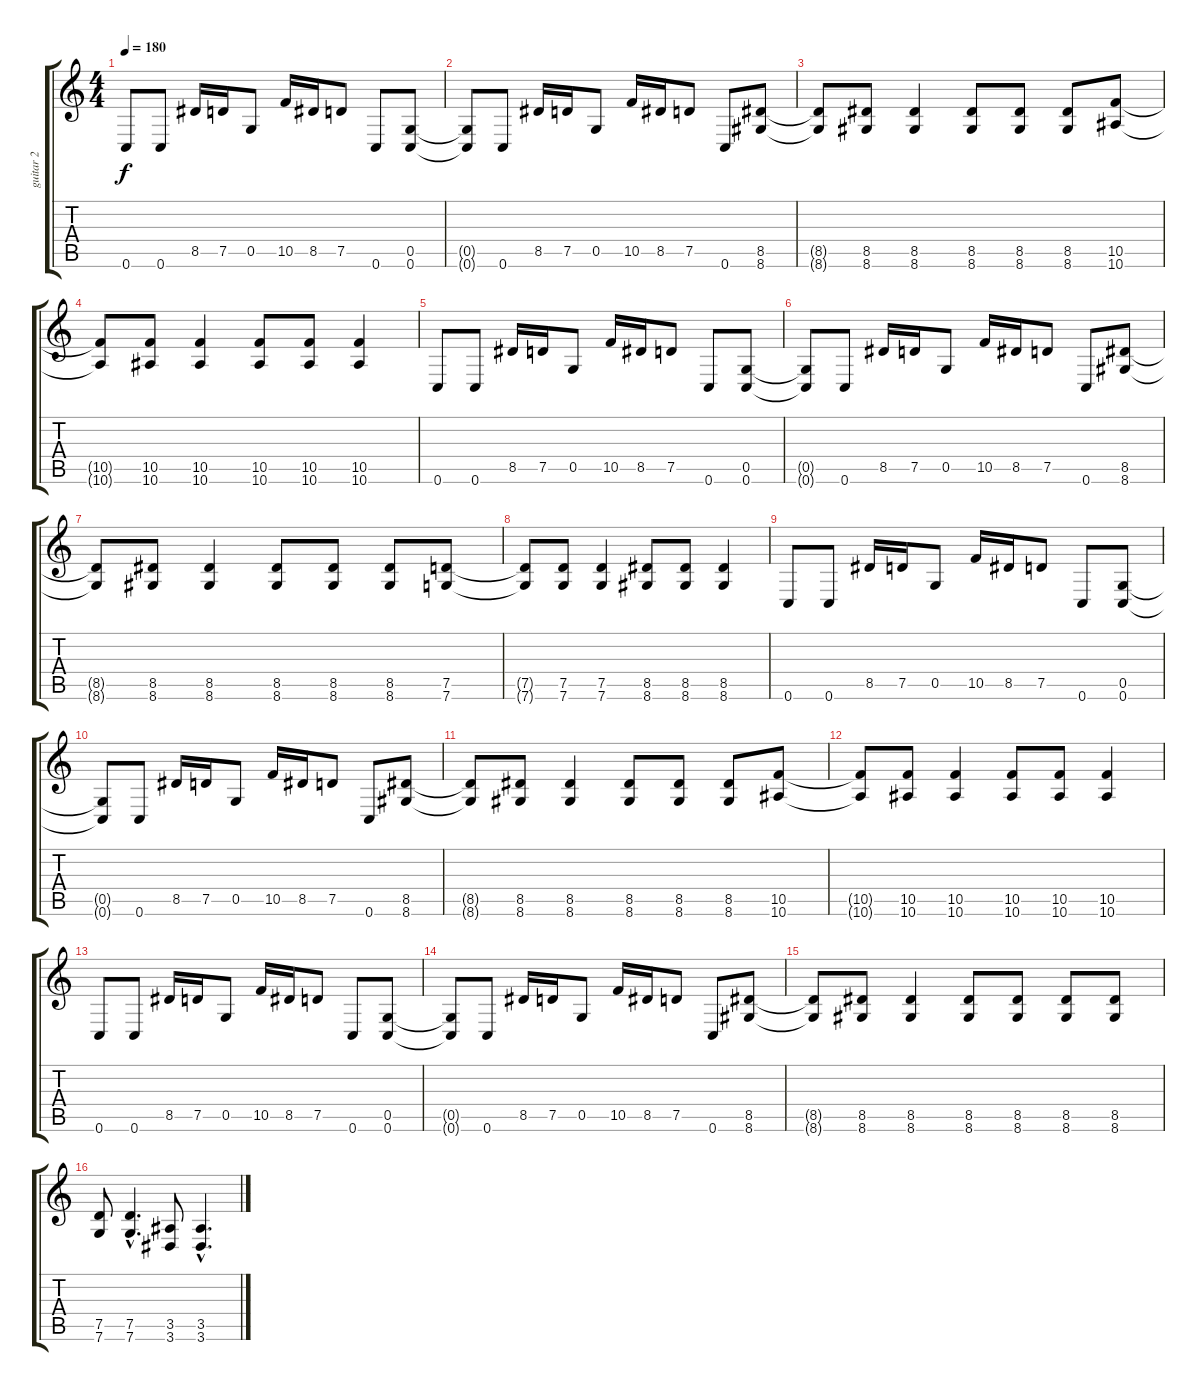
\track ("guitar 2" "guitar 2") {instrument overdrivenguitar}
\staff {score tabs}
\tuning (D4 A3 F3 C3 G2 C2) {hide}
\ts (4 4)
\tempo 180
\clef g2
\ks c
0.6.8{dy f instrument overdrivenguitar} 0.6.8 8.5.16 7.5.16 0.5.8 10.5.16 8.5.16 7.5.8 0.6.8 (0.5 0.6).8 |
(0.5{t} 0.6{t}).8 0.6.8 8.5.16 7.5.16 0.5.8 10.5.16 8.5.16 7.5.8 0.6.8 (8.5 8.6).8 |
(8.5{t} 8.6{t}).8 (8.5 8.6).8 (8.5 8.6).4 (8.5 8.6).8 (8.5 8.6).8 (8.5 8.6).8 (10.5 10.6).8 |
(10.5{t} 10.6{t}).8 (10.5 10.6).8 (10.5 10.6).4 (10.5 10.6).8 (10.5 10.6).8 (10.5 10.6).4 |
0.6.8 0.6.8 8.5.16 7.5.16 0.5.8 10.5.16 8.5.16 7.5.8 0.6.8 (0.5 0.6).8 |
(0.5{t} 0.6{t}).8 0.6.8 8.5.16 7.5.16 0.5.8 10.5.16 8.5.16 7.5.8 0.6.8 (8.5 8.6).8 |
(8.5{t} 8.6{t}).8 (8.5 8.6).8 (8.5 8.6).4 (8.5 8.6).8 (8.5 8.6).8 (8.5 8.6).8 (7.5 7.6).8 |
(7.5{t} 7.6{t}).8 (7.5 7.6).8 (7.5 7.6).4 (8.5 8.6).8 (8.5 8.6).8 (8.5 8.6).4 |
0.6.8 0.6.8 8.5.16 7.5.16 0.5.8 10.5.16 8.5.16 7.5.8 0.6.8 (0.5 0.6).8 |
(0.5{t} 0.6{t}).8 0.6.8 8.5.16 7.5.16 0.5.8 10.5.16 8.5.16 7.5.8 0.6.8 (8.5 8.6).8 |
(8.5{t} 8.6{t}).8 (8.5 8.6).8 (8.5 8.6).4 (8.5 8.6).8 (8.5 8.6).8 (8.5 8.6).8 (10.5 10.6).8 |
(10.5{t} 10.6{t}).8 (10.5 10.6).8 (10.5 10.6).4 (10.5 10.6).8 (10.5 10.6).8 (10.5 10.6).4 |
0.6.8 0.6.8 8.5.16 7.5.16 0.5.8 10.5.16 8.5.16 7.5.8 0.6.8 (0.5 0.6).8 |
(0.5{t} 0.6{t}).8 0.6.8 8.5.16 7.5.16 0.5.8 10.5.16 8.5.16 7.5.8 0.6.8 (8.5 8.6).8 |
(8.5{t} 8.6{t}).8 (8.5 8.6).8 (8.5 8.6).4 (8.5 8.6).8 (8.5 8.6).8 (8.5 8.6).8 (8.5 8.6).8 |
(7.5 7.6).8 (7.5{hac} 7.6{hac}).4{d} (3.5 3.6).8 (3.5{hac} 3.6{hac}).4{d}
